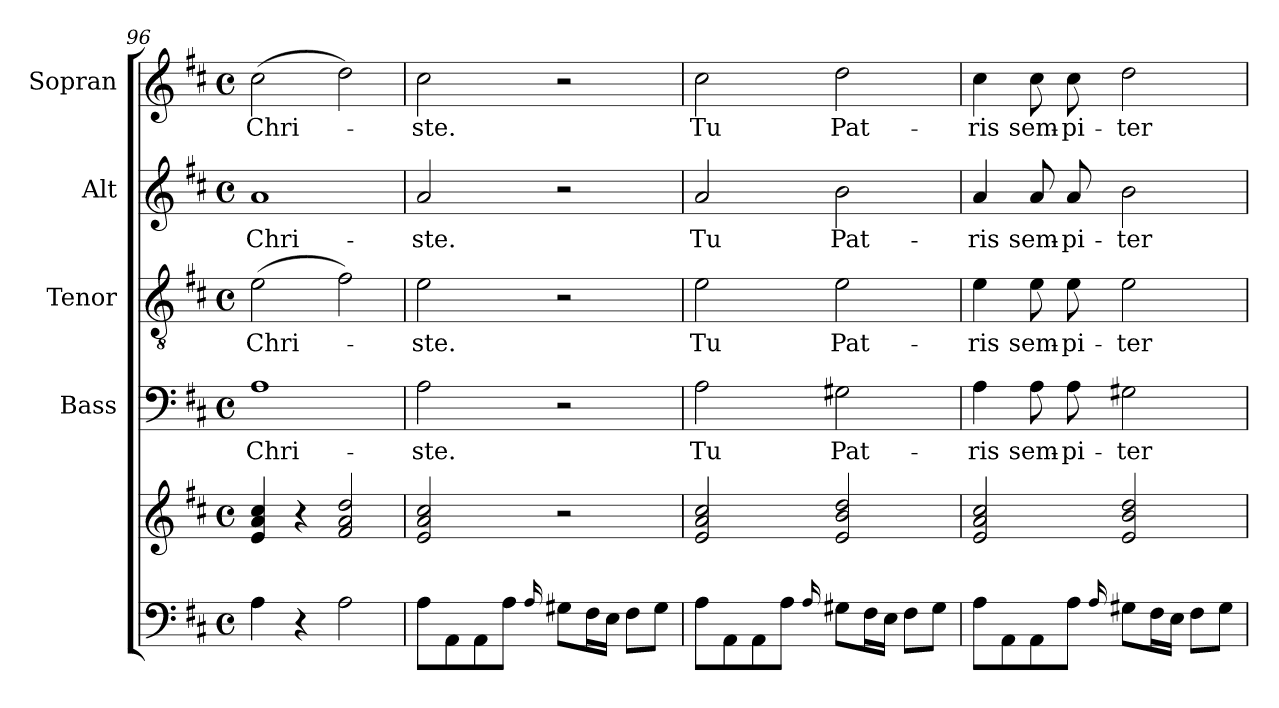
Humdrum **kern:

**kern	**kern	**kern	**text	**kern	**text	**kern	**text	**kern	**text
*part5	*part5	*part4	*part4	*part3	*part3	*part2	*part2	*part1	*part1
*staff6	*staff5	*staff4	*staff4	*staff3	*staff3	*staff2	*staff2	*staff1	*staff1
*	*	*I"Bass	*	*I"Tenor	*	*I"Alt	*	*I"Sopran	*
*	*	*I'B.	*	*I'T.	*	*I'A.	*	*I'S.	*
*clefF4	*clefG2	*clefF4	*	*clefGv2	*	*clefG2	*	*clefG2	*
*k[f#c#]	*k[f#c#]	*k[f#c#]	*	*k[f#c#]	*	*k[f#c#]	*	*k[f#c#]	*
*D:	*D:	*D:	*	*D:	*	*D:	*	*D:	*
*M4/4	*M4/4	*M4/4	*	*M4/4	*	*M4/4	*	*M4/4	*
*met(c)	*met(c)	*met(c)	*	*met(c)	*	*met(c)	*	*met(c)	*
=96	=96	=96	=96	=96	=96	=96	=96	=96	=96
!	!	!	!LO:LY:b	!	!LO:LY:b	!	!LO:LY:b	!	!LO:LY:b
4A\	4e/ 4a/ 4cc#/	1A	Chri-	(>2e\	Chri-	1a	Chri-	(>2cc#\	Chri-
4r	4r	.	.	.	.	.	.	.	.
2A\	2f#/ 2a/ 2dd/	.	.	2f#\)	.	.	.	2dd\)	.
!!LO:PB:g=z
=97	=97	=97	=97	=97	=97	=97	=97	=97	=97
!	!	!	!LO:LY:b	!	!LO:LY:b	!	!LO:LY:b	!	!LO:LY:b
8A\L	2e/ 2a/ 2cc#/	2A\	-ste.	2e\	-ste.	2a/	-ste.	2cc#\	-ste.
8AA\	.	.	.	.	.	.	.	.	.
8AA\	.	.	.	.	.	.	.	.	.
8A\J	.	.	.	.	.	.	.	.	.
16qqA/	.	.	.	.	.	.	.	.	.
8G#X\L	2r	2r	.	2r	.	2r	.	2r	.
16F#\L	.	.	.	.	.	.	.	.	.
16E\JJ	.	.	.	.	.	.	.	.	.
8F#\L	.	.	.	.	.	.	.	.	.
8G#\J	.	.	.	.	.	.	.	.	.
=98	=98	=98	=98	=98	=98	=98	=98	=98	=98
!	!	!	!LO:LY:b	!	!LO:LY:b	!	!LO:LY:b	!	!LO:LY:b
8A\L	2e/ 2a/ 2cc#/	2A\	Tu	2e\	Tu	2a/	Tu	2cc#\	Tu
8AA\	.	.	.	.	.	.	.	.	.
8AA\	.	.	.	.	.	.	.	.	.
8A\J	.	.	.	.	.	.	.	.	.
16qqA/	.	.	.	.	.	.	.	.	.
!	!	!	!LO:LY:b	!	!LO:LY:b	!	!LO:LY:b	!	!LO:LY:b
8G#X\L	2e/ 2b/ 2dd/	2G#X\	Pat-	2e\	Pat-	2b\	Pat-	2dd\	Pat-
16F#\L	.	.	.	.	.	.	.	.	.
16E\JJ	.	.	.	.	.	.	.	.	.
8F#\L	.	.	.	.	.	.	.	.	.
8G#\J	.	.	.	.	.	.	.	.	.
=99	=99	=99	=99	=99	=99	=99	=99	=99	=99
!	!	!	!LO:LY:b	!	!LO:LY:b	!	!LO:LY:b	!	!LO:LY:b
8A\L	2e/ 2a/ 2cc#/	4A\	-ris	4e\	-ris	4a/	-ris	4cc#\	-ris
8AA\	.	.	.	.	.	.	.	.	.
!	!	!	!LO:LY:b	!	!LO:LY:b	!	!LO:LY:b	!	!LO:LY:b
8AA\	.	8A\	sem-	8e\	sem-	8a/	sem-	8cc#\	sem-
!	!	!	!LO:LY:b	!	!LO:LY:b	!	!LO:LY:b	!	!LO:LY:b
8A\J	.	8A\	-pi-	8e\	-pi-	8a/	-pi-	8cc#\	-pi-
16qqA/	.	.	.	.	.	.	.	.	.
!	!	!	!LO:LY:b	!	!LO:LY:b	!	!LO:LY:b	!	!LO:LY:b
8G#X\L	2e/ 2b/ 2dd/	2G#X\	-ter-	2e\	-ter-	2b\	-ter-	2dd\	-ter-
16F#\L	.	.	.	.	.	.	.	.	.
16E\JJ	.	.	.	.	.	.	.	.	.
8F#\L	.	.	.	.	.	.	.	.	.
8G#\J	.	.	.	.	.	.	.	.	.
=	=	=	=	=	=	=	=	=	=
*-	*-	*-	*-	*-	*-	*-	*-	*-	*-
